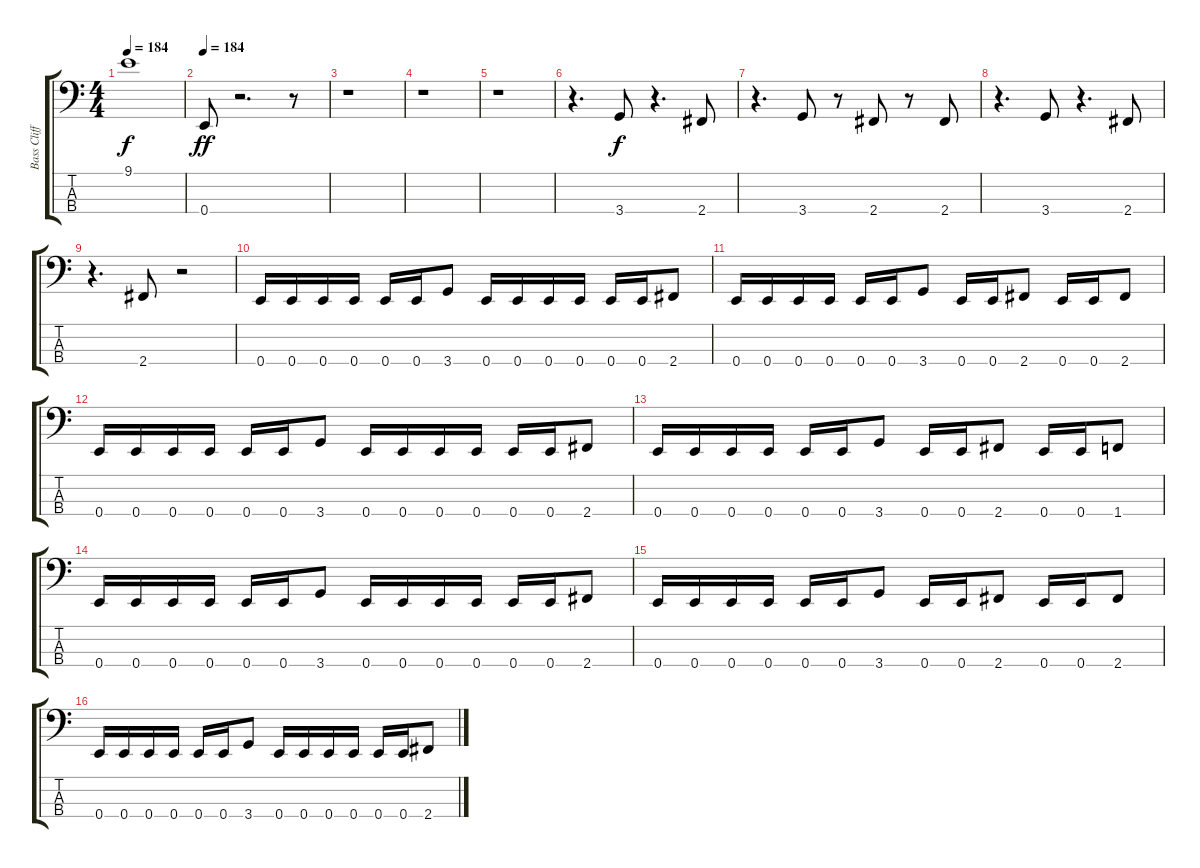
\track ("Bass Cliff" "Bass Cliff") {instrument electricbassfinger}
\staff {score tabs}
\tuning (G2 D2 A1 E1) {hide}
\ts (4 4)
\tempo 184
\clef f4
\ks c
9.1{t}.1{dy f} |
\tempo 184
0.4.8{dy ff volume 13 instrument electricbassfinger} r.2{d} r.8 |
r.1 |
r.1 |
r.1 |
r.4{d} 3.4.8{dy f} r.4{d} 2.4.8 |
r.4{d} 3.4.8 r.8 2.4.8 r.8 2.4.8 |
r.4{d} 3.4.8 r.4{d} 2.4.8 |
r.4{d} 2.4.8 r.2 |
0.4.16 0.4.16 0.4.16 0.4.16 0.4.16 0.4.16 3.4.8 0.4.16 0.4.16 0.4.16 0.4.16 0.4.16 0.4.16 2.4.8 |
0.4.16 0.4.16 0.4.16 0.4.16 0.4.16 0.4.16 3.4.8 0.4.16 0.4.16 2.4.8 0.4.16 0.4.16 2.4.8 |
0.4.16 0.4.16 0.4.16 0.4.16 0.4.16 0.4.16 3.4.8 0.4.16 0.4.16 0.4.16 0.4.16 0.4.16 0.4.16 2.4.8 |
0.4.16 0.4.16 0.4.16 0.4.16 0.4.16 0.4.16 3.4.8 0.4.16 0.4.16 2.4.8 0.4.16 0.4.16 1.4.8 |
0.4.16 0.4.16 0.4.16 0.4.16 0.4.16 0.4.16 3.4.8 0.4.16 0.4.16 0.4.16 0.4.16 0.4.16 0.4.16 2.4.8 |
0.4.16 0.4.16 0.4.16 0.4.16 0.4.16 0.4.16 3.4.8 0.4.16 0.4.16 2.4.8 0.4.16 0.4.16 2.4.8 |
0.4.16 0.4.16 0.4.16 0.4.16 0.4.16 0.4.16 3.4.8 0.4.16 0.4.16 0.4.16 0.4.16 0.4.16 0.4.16 2.4.8
